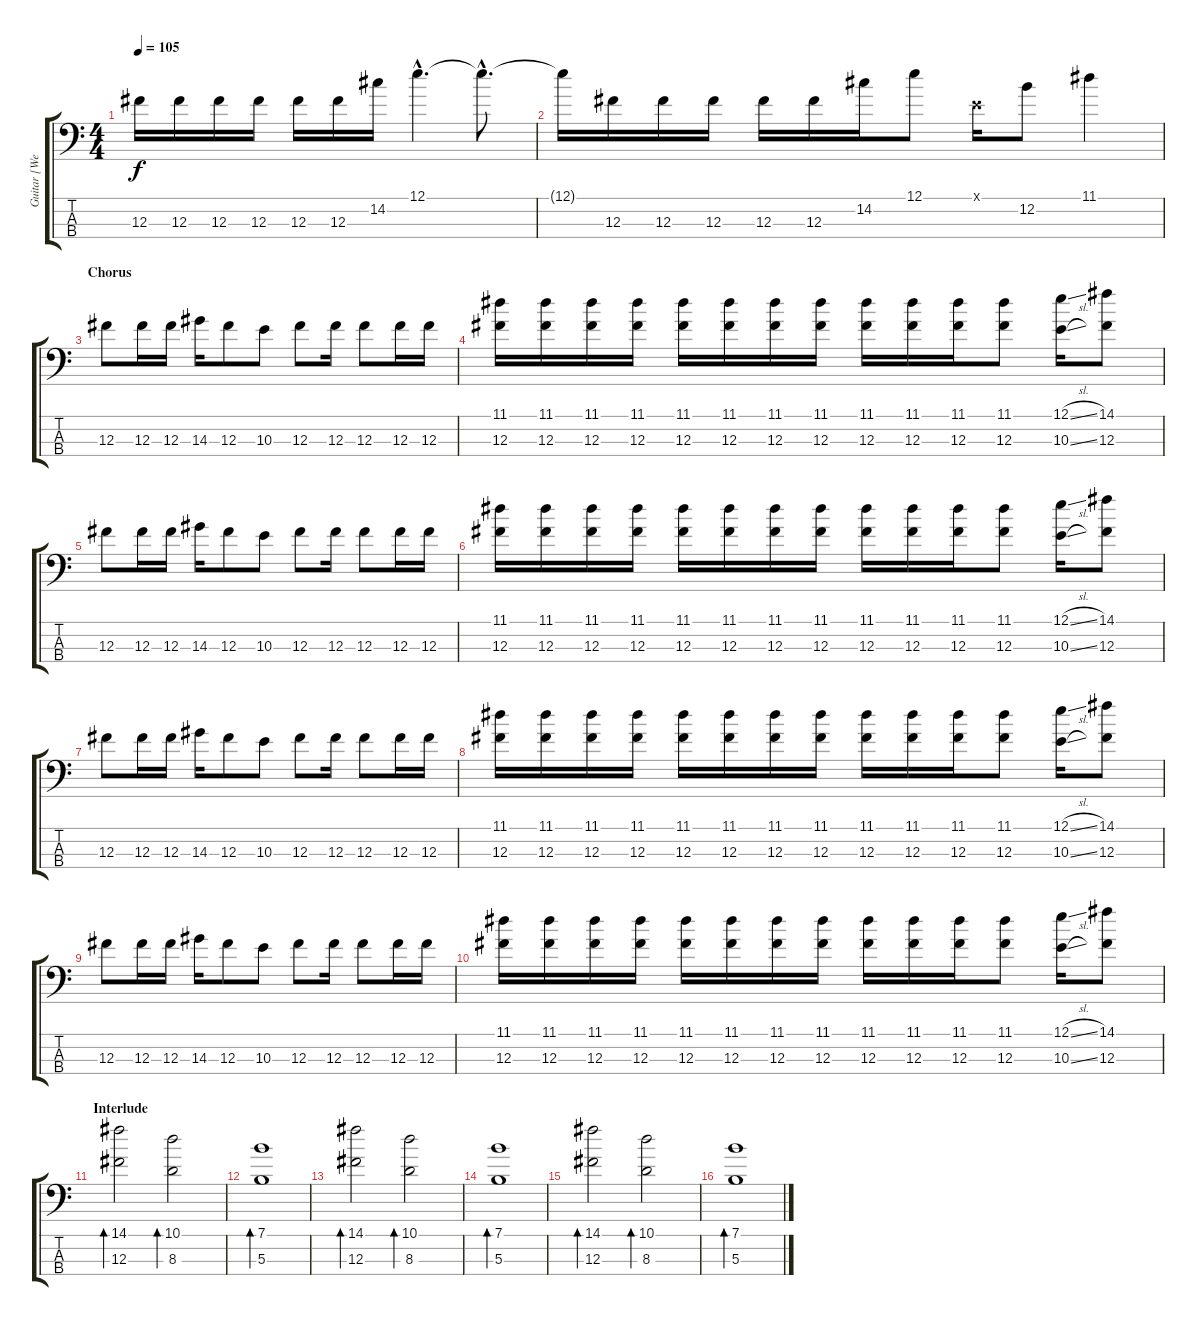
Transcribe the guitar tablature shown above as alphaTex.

\track ("Guitar [Wes Borland]" "Guitar [We") {instrument electricguitarclean}
\staff {score tabs}
\tuning (E3 B2 Gb2 Gb1) {hide}
\ts (4 4)
\tempo 105
\clef f4
\ks c
12.3.16{dy f} 12.3.16 12.3.16 12.3.16 12.3.16 12.3.16 14.2.16 12.1{hac}.4{d} 12.1{hac t}.8{d} |
12.1{t}.16 12.3.16 12.3.16 12.3.16 12.3.16 12.3.16 14.2.16 12.1.8 0.1{x}.16 12.2.8 11.1.4 |
\section ("" "Chorus")
12.3.8 12.3.16 12.3.16 14.3.16 12.3.8 10.3.8 12.3.8 12.3.16 12.3.8 12.3.16 12.3.16 |
(11.1 12.3).16 (11.1 12.3).16 (11.1 12.3).16 (11.1 12.3).16 (11.1 12.3).16 (11.1 12.3).16 (11.1 12.3).16 (11.1 12.3).16 (11.1 12.3).16 (11.1 12.3).16 (11.1 12.3).16 (11.1 12.3).8 (12.1{sl} 10.3{sl}).16 (14.1 12.3).8 |
12.3.8 12.3.16 12.3.16 14.3.16 12.3.8 10.3.8 12.3.8 12.3.16 12.3.8 12.3.16 12.3.16 |
(11.1 12.3).16 (11.1 12.3).16 (11.1 12.3).16 (11.1 12.3).16 (11.1 12.3).16 (11.1 12.3).16 (11.1 12.3).16 (11.1 12.3).16 (11.1 12.3).16 (11.1 12.3).16 (11.1 12.3).16 (11.1 12.3).8 (12.1{sl} 10.3{sl}).16 (14.1 12.3).8 |
12.3.8 12.3.16 12.3.16 14.3.16 12.3.8 10.3.8 12.3.8 12.3.16 12.3.8 12.3.16 12.3.16 |
(11.1 12.3).16 (11.1 12.3).16 (11.1 12.3).16 (11.1 12.3).16 (11.1 12.3).16 (11.1 12.3).16 (11.1 12.3).16 (11.1 12.3).16 (11.1 12.3).16 (11.1 12.3).16 (11.1 12.3).16 (11.1 12.3).8 (12.1{sl} 10.3{sl}).16 (14.1 12.3).8 |
12.3.8 12.3.16 12.3.16 14.3.16 12.3.8 10.3.8 12.3.8 12.3.16 12.3.8 12.3.16 12.3.16 |
(11.1 12.3).16 (11.1 12.3).16 (11.1 12.3).16 (11.1 12.3).16 (11.1 12.3).16 (11.1 12.3).16 (11.1 12.3).16 (11.1 12.3).16 (11.1 12.3).16 (11.1 12.3).16 (11.1 12.3).16 (11.1 12.3).8 (12.1{sl} 10.3{sl}).16 (14.1 12.3).8 |
\section ("" "Interlude")
(14.1 12.3).2{bd 120} (10.1 8.3).2{bd 120} |
(7.1 5.3).1{bd 120} |
(14.1 12.3).2{bd 120} (10.1 8.3).2{bd 120} |
(7.1 5.3).1{bd 120} |
(14.1 12.3).2{bd 120} (10.1 8.3).2{bd 120} |
(7.1 5.3).1{bd 120}
